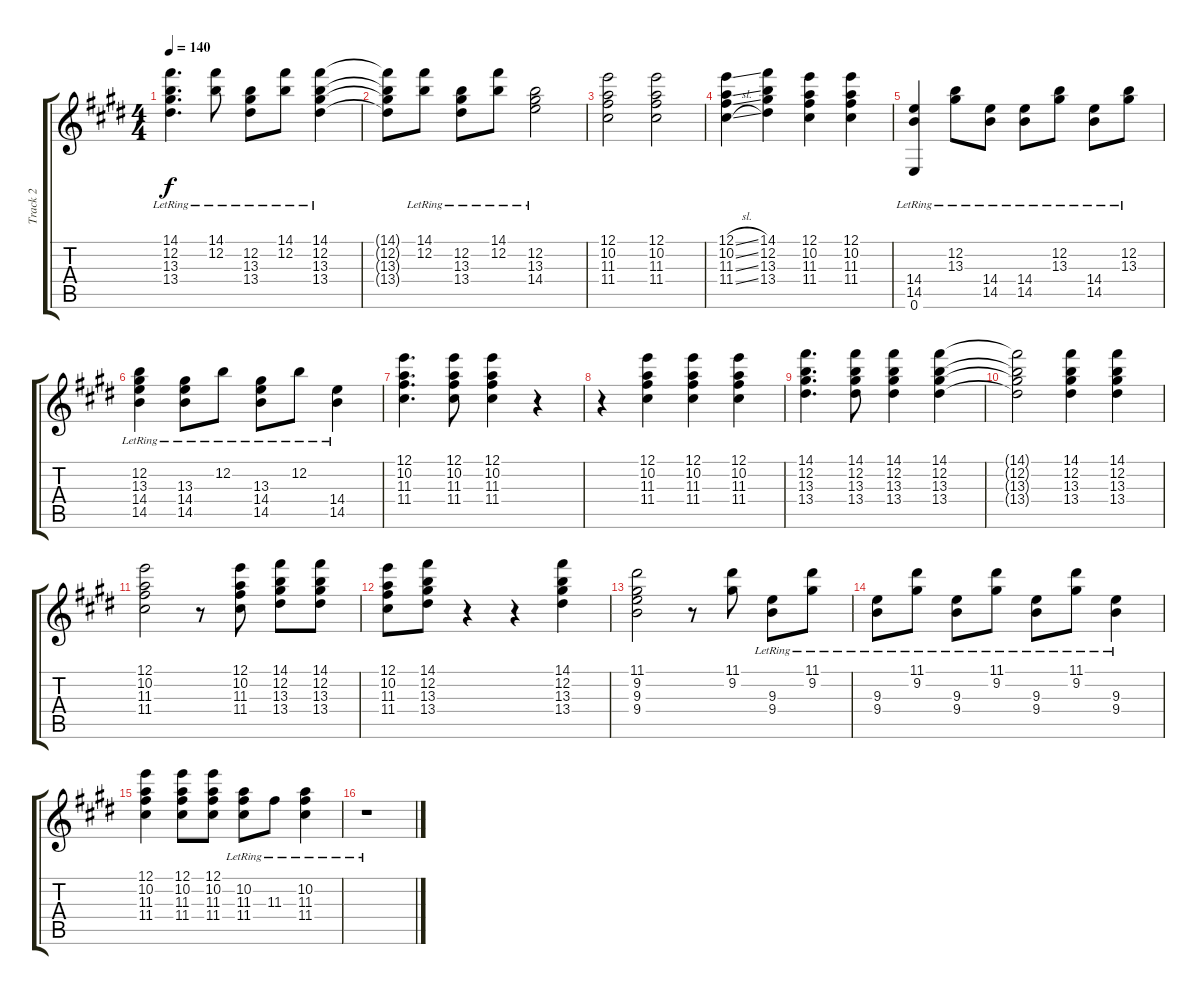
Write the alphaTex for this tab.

\track ("Track 2" "Track 2") {instrument electricguitarjazz}
\staff {score tabs}
\tuning (E4 B3 G3 D3 A2 E2) {hide}
\ts (4 4)
\tempo 140
\clef g2
\ks e
(14.1{lr} 12.2{lr} 13.3{lr} 13.4{lr}).4{d dy f} (14.1{lr} 12.2{lr}).8 (12.2{lr} 13.3{lr} 13.4{lr}).8 (14.1{lr} 12.2{lr}).8 (14.1{lr} 12.2{lr} 13.3{lr} 13.4{lr}).4 |
(14.1{t} 12.2{t} 13.3{t} 13.4{t}).8 (14.1{lr} 12.2{lr}).8 (12.2{lr} 13.3{lr} 13.4{lr}).8 (14.1{lr} 12.2{lr}).8 (12.2{lr} 13.3{lr} 14.4{lr}).2 |
(12.1 10.2 11.3 11.4).2 (12.1 10.2 11.3 11.4).2 |
(12.1{sl} 10.2{sl} 11.3{sl} 11.4{sl}).4 (14.1 12.2 13.3 13.4).4 (12.1 10.2 11.3 11.4).4 (12.1 10.2 11.3 11.4).4 |
(14.4{lr} 14.5{lr} 0.6{lr}).4 (12.2{lr} 13.3{lr}).8 (14.4{lr} 14.5{lr}).8 (14.4{lr} 14.5{lr}).8 (12.2{lr} 13.3{lr}).8 (14.4{lr} 14.5{lr}).8 (12.2{lr} 13.3{lr}).8 |
(12.2{lr} 13.3{lr} 14.4{lr} 14.5{lr}).4 (13.3{lr} 14.4{lr} 14.5{lr}).8 12.2{lr}.8 (13.3{lr} 14.4{lr} 14.5{lr}).8 12.2{lr}.8 (14.4{lr} 14.5{lr}).4 |
(12.1 10.2 11.3 11.4).4{d} (12.1 10.2 11.3 11.4).8 (12.1 10.2 11.3 11.4).4 r.4 |
r.4 (12.1 10.2 11.3 11.4).4 (12.1 10.2 11.3 11.4).4 (12.1 10.2 11.3 11.4).4 |
(14.1 12.2 13.3 13.4).4{d} (14.1 12.2 13.3 13.4).8 (14.1 12.2 13.3 13.4).4 (14.1 12.2 13.3 13.4).4 |
(14.1{t} 12.2{t} 13.3{t} 13.4{t}).2 (14.1 12.2 13.3 13.4).4 (14.1 12.2 13.3 13.4).4 |
(12.1 10.2 11.3 11.4).2 r.8 (12.1 10.2 11.3 11.4).8 (14.1 12.2 13.3 13.4).8 (14.1 12.2 13.3 13.4).8 |
(12.1 10.2 11.3 11.4).8 (14.1 12.2 13.3 13.4).8 r.4 r.4 (14.1 12.2 13.3 13.4).4 |
(11.1 9.2 9.3 9.4).2 r.8 (11.1 9.2).8 (9.3{lr} 9.4{lr}).8 (11.1{lr} 9.2{lr}).8 |
(9.3{lr} 9.4{lr}).8 (11.1{lr} 9.2{lr}).8 (9.3{lr} 9.4{lr}).8 (11.1{lr} 9.2{lr}).8 (9.3{lr} 9.4{lr}).8 (11.1{lr} 9.2{lr}).8 (9.3{lr} 9.4{lr}).4 |
(12.1 10.2 11.3 11.4).4 (12.1 10.2 11.3 11.4).8 (12.1 10.2 11.3 11.4).8 (10.2{lr} 11.3{lr} 11.4{lr}).8 11.3{lr}.8 (10.2{lr} 11.3{lr} 11.4{lr}).4 |
r.1
